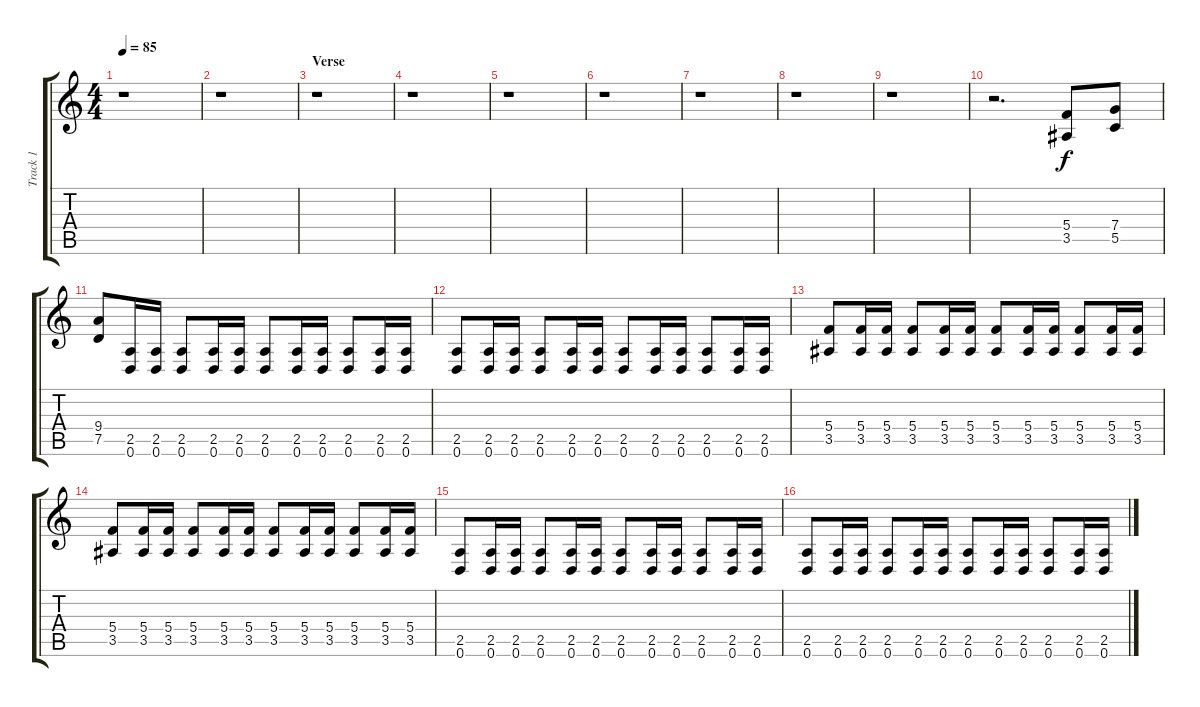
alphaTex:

\track ("Track 1" "Track 1") {instrument overdrivenguitar}
\staff {score tabs}
\tuning (D4 A3 F3 C3 G2 D2) {hide}
\ts (4 4)
\tempo 85
\clef g2
\ks c
r.1{dy f} |
r.1 |
\section ("" "Verse")
r.1 |
r.1 |
r.1 |
r.1 |
r.1 |
r.1 |
r.1 |
r.2{d} (5.4 3.5).8 (7.4 5.5).8 |
(9.4 7.5).8 (2.5 0.6).16 (2.5 0.6).16 (2.5 0.6).8 (2.5 0.6).16 (2.5 0.6).16 (2.5 0.6).8 (2.5 0.6).16 (2.5 0.6).16 (2.5 0.6).8 (2.5 0.6).16 (2.5 0.6).16 |
(2.5 0.6).8 (2.5 0.6).16 (2.5 0.6).16 (2.5 0.6).8 (2.5 0.6).16 (2.5 0.6).16 (2.5 0.6).8 (2.5 0.6).16 (2.5 0.6).16 (2.5 0.6).8 (2.5 0.6).16 (2.5 0.6).16 |
(5.4 3.5).8 (5.4 3.5).16 (5.4 3.5).16 (5.4 3.5).8 (5.4 3.5).16 (5.4 3.5).16 (5.4 3.5).8 (5.4 3.5).16 (5.4 3.5).16 (5.4 3.5).8 (5.4 3.5).16 (5.4 3.5).16 |
(5.4 3.5).8 (5.4 3.5).16 (5.4 3.5).16 (5.4 3.5).8 (5.4 3.5).16 (5.4 3.5).16 (5.4 3.5).8 (5.4 3.5).16 (5.4 3.5).16 (5.4 3.5).8 (5.4 3.5).16 (5.4 3.5).16 |
(2.5 0.6).8 (2.5 0.6).16 (2.5 0.6).16 (2.5 0.6).8 (2.5 0.6).16 (2.5 0.6).16 (2.5 0.6).8 (2.5 0.6).16 (2.5 0.6).16 (2.5 0.6).8 (2.5 0.6).16 (2.5 0.6).16 |
(2.5 0.6).8 (2.5 0.6).16 (2.5 0.6).16 (2.5 0.6).8 (2.5 0.6).16 (2.5 0.6).16 (2.5 0.6).8 (2.5 0.6).16 (2.5 0.6).16 (2.5 0.6).8 (2.5 0.6).16 (2.5 0.6).16
